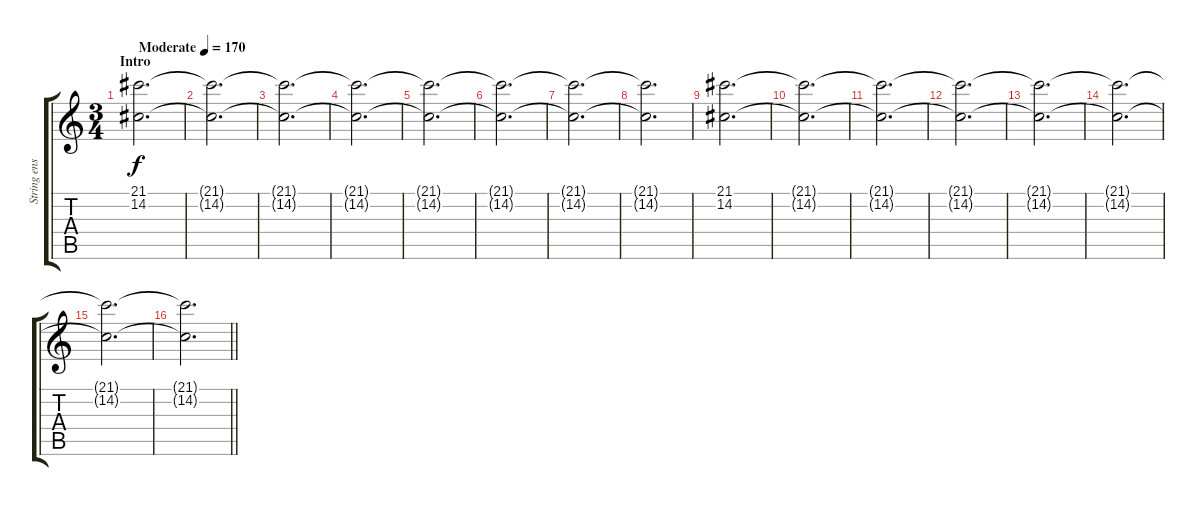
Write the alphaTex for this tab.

\track ("String ensemble" "String ens") {instrument stringensemble1}
\staff {score tabs}
\tuning (E4 B3 G3 D3 A2 E2) {hide}
\ts (3 4)
\section ("" "Intro")
\tempo (170 "Moderate")
\clef g2
\ks c
(21.1 14.2).2{d dy f instrument stringensemble1} |
(21.1{t} 14.2{t}).2{d} |
(21.1{t} 14.2{t}).2{d} |
(21.1{t} 14.2{t}).2{d} |
(21.1{t} 14.2{t}).2{d} |
(21.1{t} 14.2{t}).2{d} |
(21.1{t} 14.2{t}).2{d} |
(21.1{t} 14.2{t}).2{d} |
(21.1 14.2).2{d} |
(21.1{t} 14.2{t}).2{d} |
(21.1{t} 14.2{t}).2{d} |
(21.1{t} 14.2{t}).2{d} |
(21.1{t} 14.2{t}).2{d} |
(21.1{t} 14.2{t}).2{d} |
(21.1{t} 14.2{t}).2{d} |
\barLineRight lightlight
(21.1{t} 14.2{t}).2{d}
